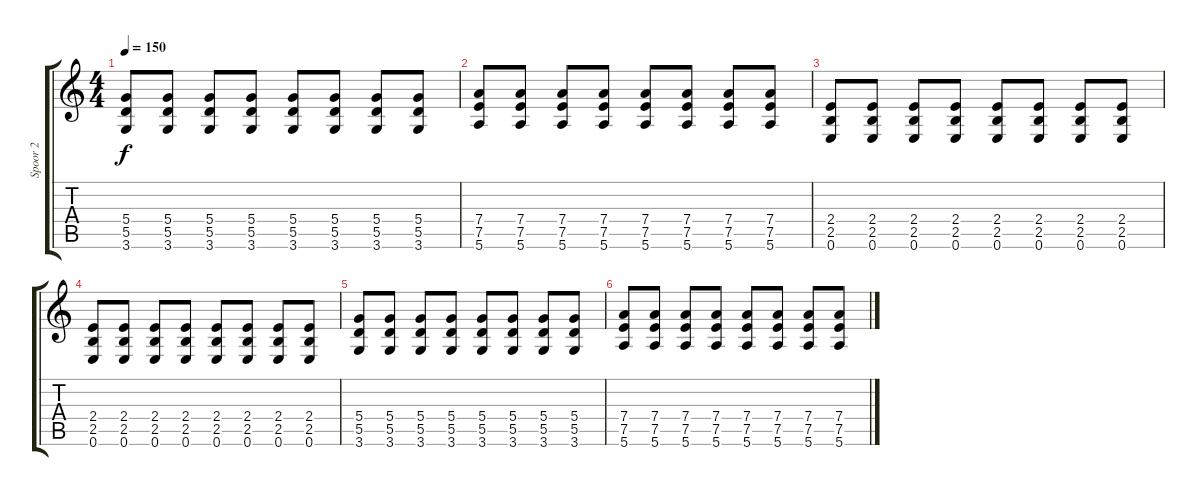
\track ("Spoor 2" "Spoor 2") {instrument distortionguitar}
\staff {score tabs}
\tuning (E4 B3 G3 D3 A2 E2) {hide}
\ts (4 4)
\tempo 150
\clef g2
\ks c
(5.4 5.5 3.6).8{dy f} (5.4 5.5 3.6).8 (5.4 5.5 3.6).8 (5.4 5.5 3.6).8 (5.4 5.5 3.6).8 (5.4 5.5 3.6).8 (5.4 5.5 3.6).8 (5.4 5.5 3.6).8 |
(7.4 7.5 5.6).8 (7.4 7.5 5.6).8 (7.4 7.5 5.6).8 (7.4 7.5 5.6).8 (7.4 7.5 5.6).8 (7.4 7.5 5.6).8 (7.4 7.5 5.6).8 (7.4 7.5 5.6).8 |
(2.4 2.5 0.6).8 (2.4 2.5 0.6).8 (2.4 2.5 0.6).8 (2.4 2.5 0.6).8 (2.4 2.5 0.6).8 (2.4 2.5 0.6).8 (2.4 2.5 0.6).8 (2.4 2.5 0.6).8 |
(2.4 2.5 0.6).8 (2.4 2.5 0.6).8 (2.4 2.5 0.6).8 (2.4 2.5 0.6).8 (2.4 2.5 0.6).8 (2.4 2.5 0.6).8 (2.4 2.5 0.6).8 (2.4 2.5 0.6).8 |
(5.4 5.5 3.6).8 (5.4 5.5 3.6).8 (5.4 5.5 3.6).8 (5.4 5.5 3.6).8 (5.4 5.5 3.6).8 (5.4 5.5 3.6).8 (5.4 5.5 3.6).8 (5.4 5.5 3.6).8 |
(7.4 7.5 5.6).8 (7.4 7.5 5.6).8 (7.4 7.5 5.6).8 (7.4 7.5 5.6).8 (7.4 7.5 5.6).8 (7.4 7.5 5.6).8 (7.4 7.5 5.6).8 (7.4 7.5 5.6).8
